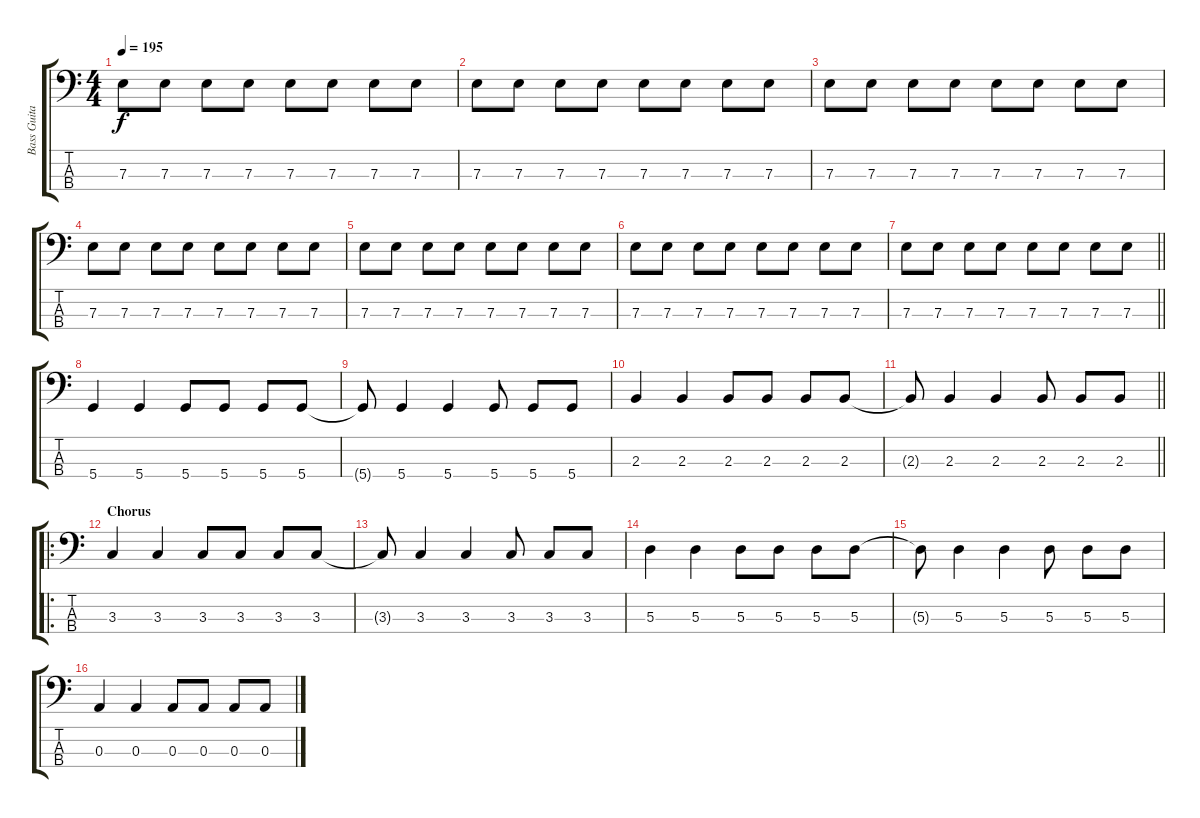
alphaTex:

\track ("Bass Guitar" "Bass Guita") {instrument electricbassfinger}
\staff {score tabs}
\tuning (G2 D2 A1 D1) {hide}
\ts (4 4)
\tempo 195
\clef f4
\ks c
7.3.8{dy f} 7.3.8 7.3.8 7.3.8 7.3.8 7.3.8 7.3.8 7.3.8 |
7.3.8 7.3.8 7.3.8 7.3.8 7.3.8 7.3.8 7.3.8 7.3.8 |
7.3.8 7.3.8 7.3.8 7.3.8 7.3.8 7.3.8 7.3.8 7.3.8 |
7.3.8 7.3.8 7.3.8 7.3.8 7.3.8 7.3.8 7.3.8 7.3.8 |
7.3.8 7.3.8 7.3.8 7.3.8 7.3.8 7.3.8 7.3.8 7.3.8 |
7.3.8 7.3.8 7.3.8 7.3.8 7.3.8 7.3.8 7.3.8 7.3.8 |
\barLineRight lightlight
7.3.8 7.3.8 7.3.8 7.3.8 7.3.8 7.3.8 7.3.8 7.3.8 |
5.4.4 5.4.4 5.4.8 5.4.8 5.4.8 5.4.8 |
5.4{t}.8 5.4.4 5.4.4 5.4.8 5.4.8 5.4.8 |
2.3.4 2.3.4 2.3.8 2.3.8 2.3.8 2.3.8 |
\barLineRight lightlight
2.3{t}.8 2.3.4 2.3.4 2.3.8 2.3.8 2.3.8 |
\ro
\section ("" "Chorus")
3.3.4 3.3.4 3.3.8 3.3.8 3.3.8 3.3.8 |
3.3{t}.8 3.3.4 3.3.4 3.3.8 3.3.8 3.3.8 |
5.3.4 5.3.4 5.3.8 5.3.8 5.3.8 5.3.8 |
5.3{t}.8 5.3.4 5.3.4 5.3.8 5.3.8 5.3.8 |
0.3.4 0.3.4 0.3.8 0.3.8 0.3.8 0.3.8
